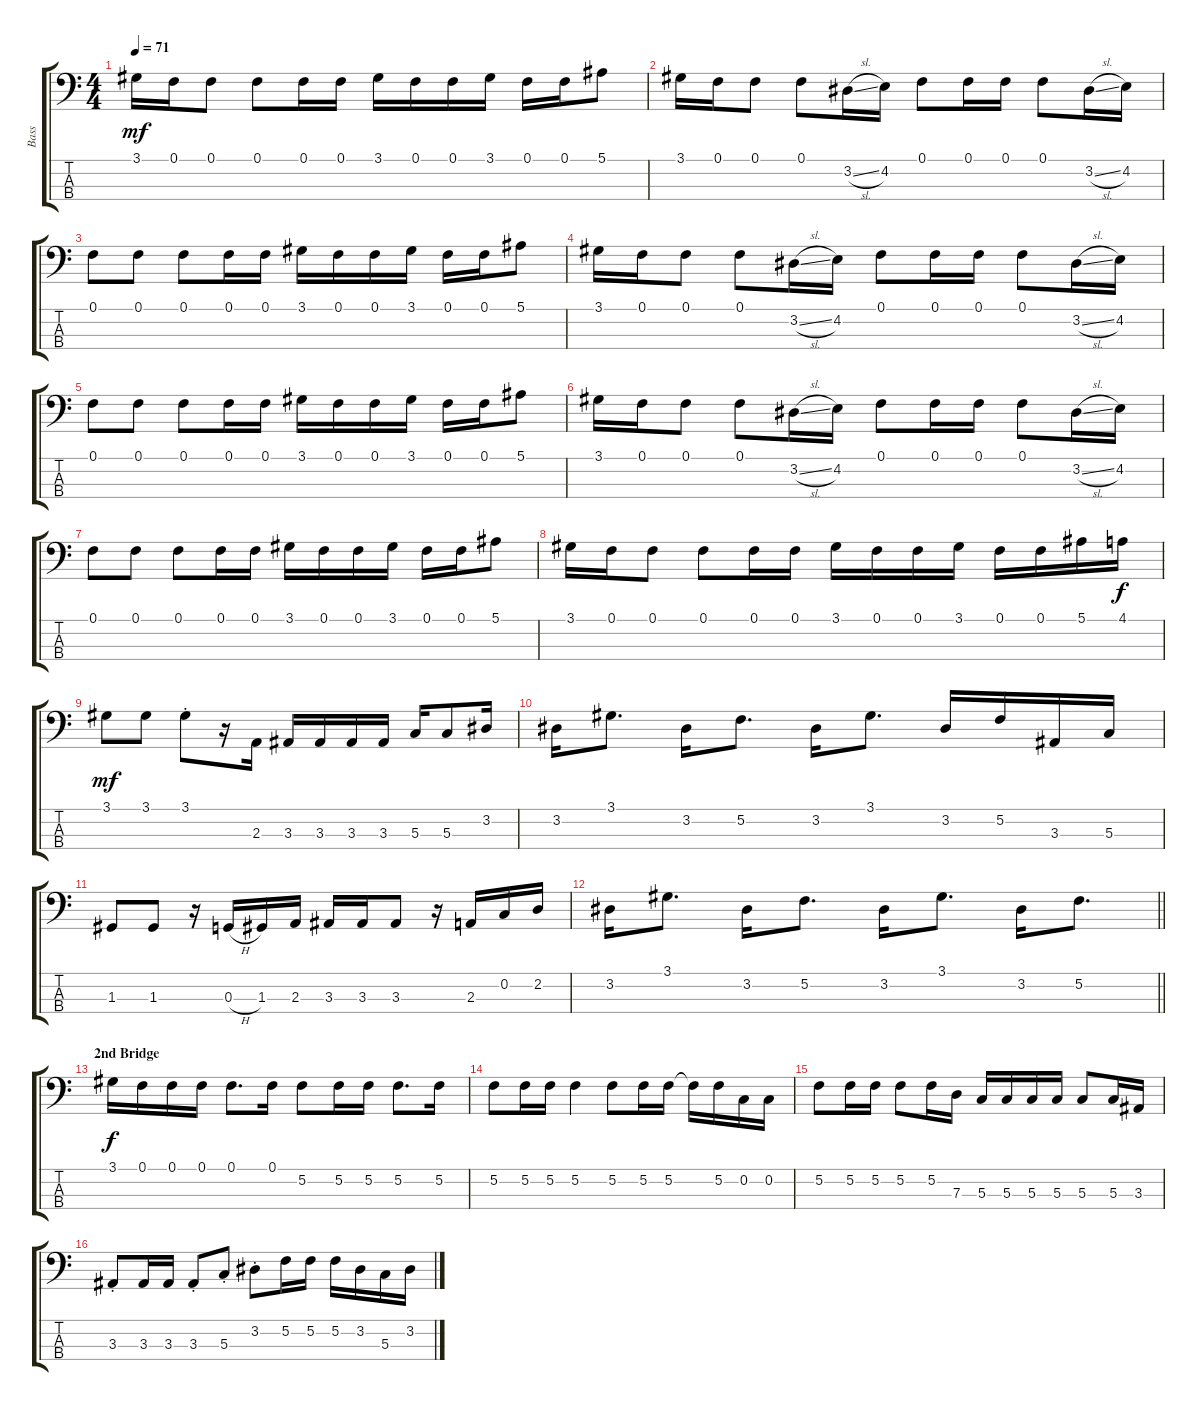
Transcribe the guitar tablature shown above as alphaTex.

\track ("Bass" "Bass") {instrument electricbassfinger}
\staff {score tabs}
\tuning (F2 C2 G1 D1) {hide}
\ts (4 4)
\tempo 71
\clef f4
\ks c
3.1.16{dy mf} 0.1.16 0.1.8 0.1.8 0.1.16 0.1.16 3.1.16 0.1.16 0.1.16 3.1.16 0.1.16 0.1.16 5.1.8 |
3.1.16 0.1.16 0.1.8 0.1.8 3.2{sl}.16 4.2.16 0.1.8 0.1.16 0.1.16 0.1.8 3.2{sl}.16 4.2.16 |
0.1.8 0.1.8 0.1.8 0.1.16 0.1.16 3.1.16 0.1.16 0.1.16 3.1.16 0.1.16 0.1.16 5.1.8 |
3.1.16 0.1.16 0.1.8 0.1.8 3.2{sl}.16 4.2.16 0.1.8 0.1.16 0.1.16 0.1.8 3.2{sl}.16 4.2.16 |
0.1.8 0.1.8 0.1.8 0.1.16 0.1.16 3.1.16 0.1.16 0.1.16 3.1.16 0.1.16 0.1.16 5.1.8 |
3.1.16 0.1.16 0.1.8 0.1.8 3.2{sl}.16 4.2.16 0.1.8 0.1.16 0.1.16 0.1.8 3.2{sl}.16 4.2.16 |
0.1.8 0.1.8 0.1.8 0.1.16 0.1.16 3.1.16 0.1.16 0.1.16 3.1.16 0.1.16 0.1.16 5.1.8 |
3.1.16 0.1.16 0.1.8 0.1.8 0.1.16 0.1.16 3.1.16 0.1.16 0.1.16 3.1.16 0.1.16 0.1.16 5.1.16 4.1.16{dy f} |
3.1.8{dy mf} 3.1.8 3.1{st}.8 r.16 2.3.16 3.3.16 3.3.16 3.3.16 3.3.16 5.3.16 5.3.8 3.2.16 |
3.2.16 3.1.8{d} 3.2.16 5.2.8{d} 3.2.16 3.1.8{d} 3.2.16 5.2.16 3.3.16 5.3.16 |
1.3.8 1.3.8 r.16 0.3{h}.16 1.3.16 2.3.16 3.3.16 3.3.16 3.3.8 r.16 2.3.16 0.2.16 2.2.16 |
\barLineRight lightlight
3.2.16 3.1.8{d} 3.2.16 5.2.8{d} 3.2.16 3.1.8{d} 3.2.16 5.2.8{d} |
\section ("" "2nd Bridge")
3.1.16{dy f} 0.1.16 0.1.16 0.1.16 0.1.8{d} 0.1.16 5.2.8 5.2.16 5.2.16 5.2.8{d} 5.2.16 |
5.2.8 5.2.16 5.2.16 5.2.4 5.2.8 5.2.16 5.2.16 5.2{t}.16 5.2.16 0.2.16 0.2.16 |
5.2.8 5.2.16 5.2.16 5.2.8 5.2.16 7.3.16 5.3.16 5.3.16 5.3.16 5.3.16 5.3.8 5.3.16 3.3.16 |
3.3{st}.8 3.3.16 3.3.16 3.3{st}.8 5.3{st}.8 3.2{st}.8 5.2.16 5.2.16 5.2.16 3.2.16 5.3.16 3.2.16
